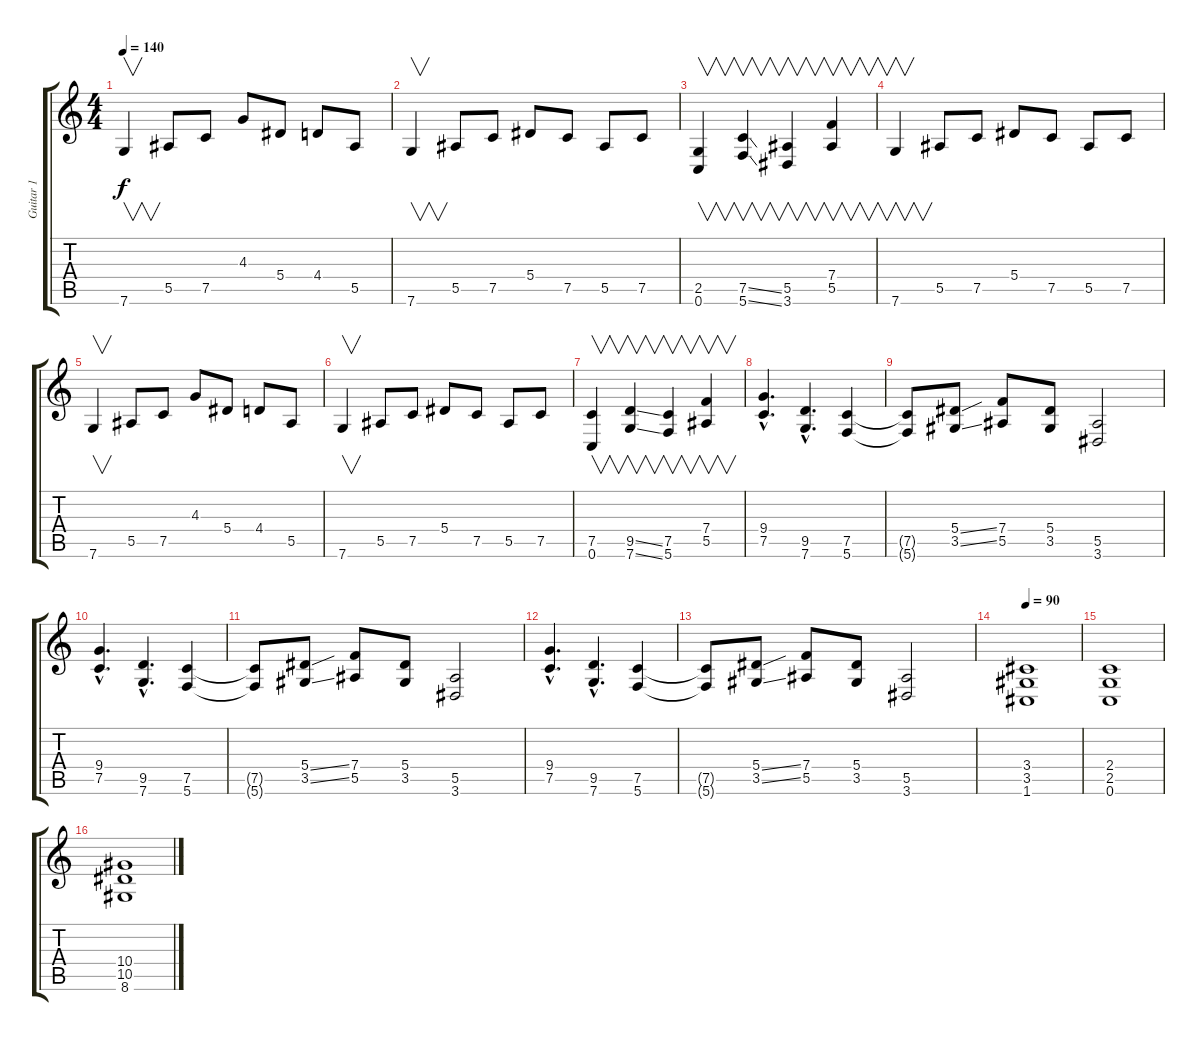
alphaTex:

\track ("Guitar 1" "Guitar 1") {instrument distortionguitar}
\staff {score tabs}
\tuning (C4 G3 Eb3 Bb2 F2 C2) {hide}
\ts (4 4)
\tempo 140
\clef g2
\ks c
7.6.4{v dy f} 5.5.8 7.5.8 4.3.8 5.4.8 4.4.8 5.5.8 |
7.6.4{v} 5.5.8 7.5.8 5.4.8 7.5.8 5.5.8 7.5.8 |
(2.5 0.6).4{v} (7.5{ss} 5.6{ss}).4{v} (5.5 3.6).4{v} (7.4 5.5).4{v} |
7.6.4{v} 5.5.8 7.5.8 5.4.8 7.5.8 5.5.8 7.5.8 |
7.6.4{v} 5.5.8 7.5.8 4.3.8 5.4.8 4.4.8 5.5.8 |
7.6.4{v} 5.5.8 7.5.8 5.4.8 7.5.8 5.5.8 7.5.8 |
(7.5 0.6).4{v} (9.5{ss} 7.6{ss}).4{v} (7.5 5.6).4{v} (7.4 5.5).4{v} |
(9.4{hac} 7.5{hac}).4{d} (9.5{hac} 7.6{hac}).4{d} (7.5 5.6).4 |
(7.5{t} 5.6{t}).8 (5.4{ss} 3.5{ss}).8 (7.4 5.5).8 (5.4 3.5).8 (5.5 3.6).2 |
(9.4{hac} 7.5{hac}).4{d} (9.5{hac} 7.6{hac}).4{d} (7.5 5.6).4 |
(7.5{t} 5.6{t}).8 (5.4{ss} 3.5{ss}).8 (7.4 5.5).8 (5.4 3.5).8 (5.5 3.6).2 |
(9.4{hac} 7.5{hac}).4{d} (9.5{hac} 7.6{hac}).4{d} (7.5 5.6).4 |
(7.5{t} 5.6{t}).8 (5.4{ss} 3.5{ss}).8 (7.4 5.5).8 (5.4 3.5).8 (5.5 3.6).2 |
\tempo 90
(3.4 3.5 1.6).1 |
(2.4 2.5 0.6).1 |
(10.4 10.5 8.6).1
